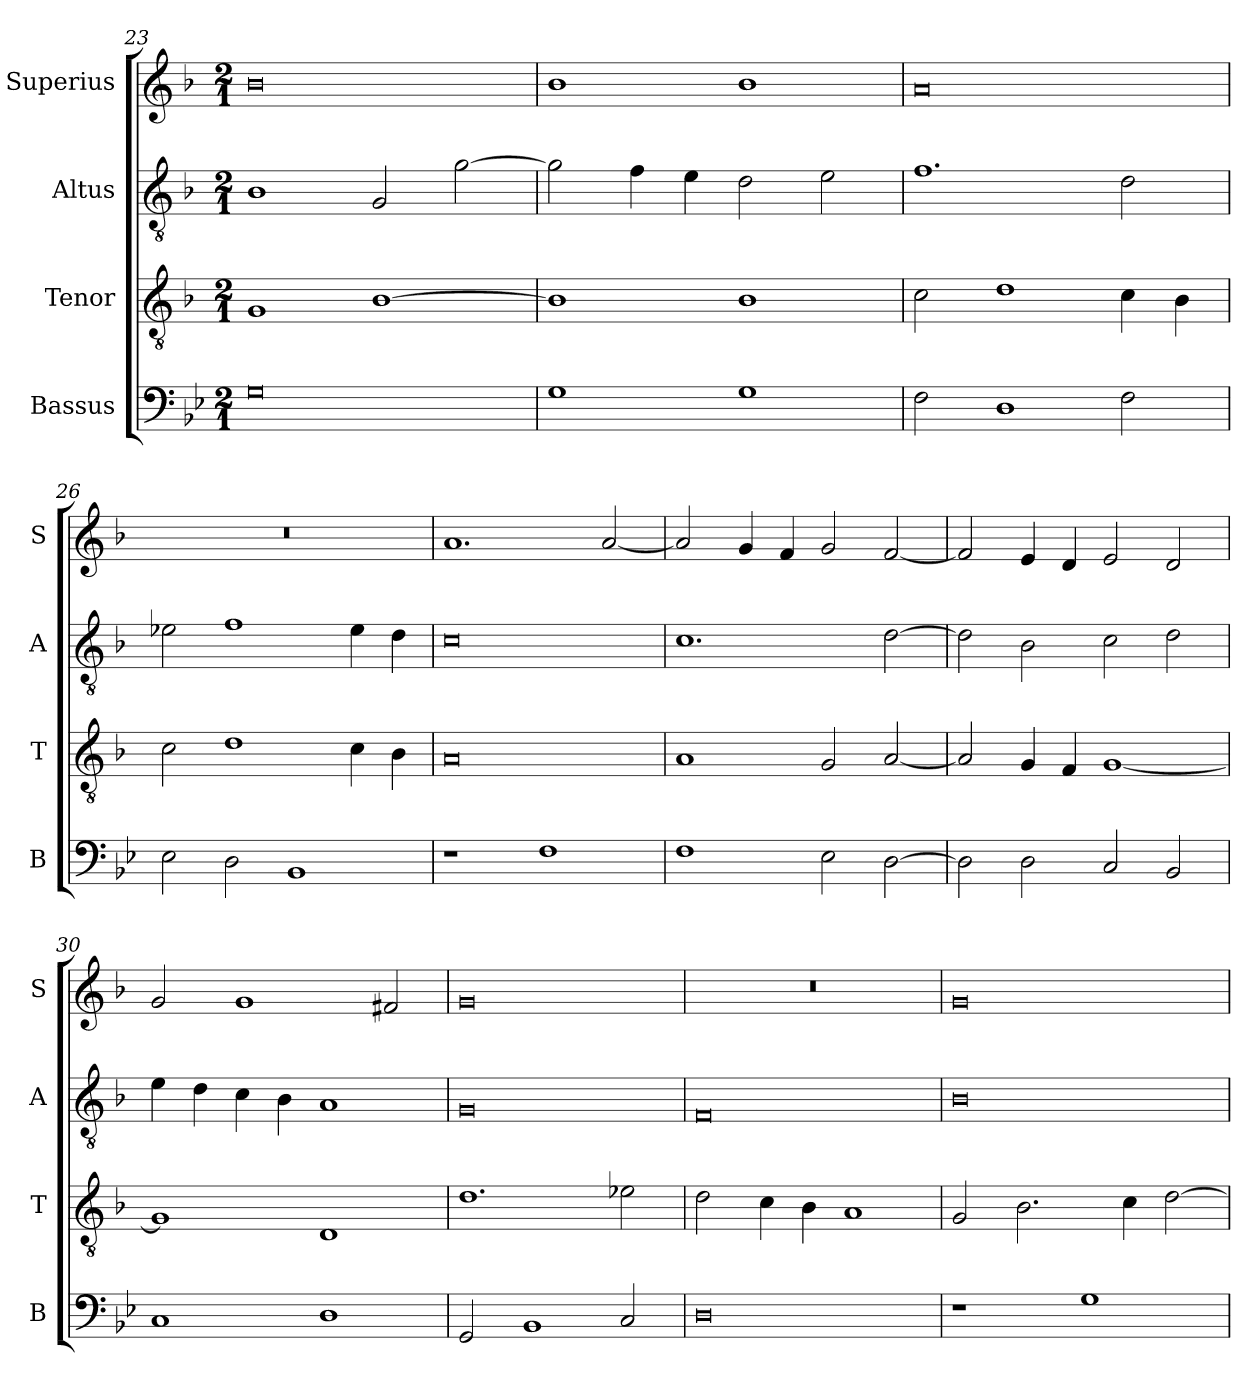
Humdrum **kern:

**kern	**kern	**kern	**kern
*part4	*part3	*part2	*part1
*staff4	*staff3	*staff2	*staff1
*I"Bassus	*I"Tenor	*I"Altus	*I"Superius
*I'B	*I'T	*I'A	*I'S
*clefF4	*clefGv2	*clefGv2	*clefG2
*k[b-e-]	*k[b-]	*k[b-]	*k[b-]
*M2/1	*M2/1	*M2/1	*M2/1
=23	=23	=23	=23
0G	1G	1B-	0b-
.	[1B-	2G/	.
.	.	[2g\	.
=24	=24	=24	=24
1G	1B-]	2g\]	1b-
.	.	4f\	.
.	.	4e\	.
1G	1B-	2d\	1b-
.	.	2e\	.
=25	=25	=25	=25
2F\	2c\	1.f	0a
1D	1d	.	.
2F\	4c\	2d\	.
.	4B-\	.	.
=26	=26	=26	=26
2E-\	2c\	2e-X\	0r
2D\	1d	1f	.
1BB-	.	.	.
.	4c\	4e-\	.
.	4B-\	4d\	.
=27	=27	=27	=27
1r	0A	0c	1.a
1F	.	.	.
.	.	.	[2a/
=28	=28	=28	=28
1F	1A	1.c	2a/]
.	.	.	4g/
.	.	.	4f/
2E-\	2G/	.	2g/
[2D\	[2A/	[2d\	[2f/
=29	=29	=29	=29
2D\]	2A/]	2d\]	2f/]
2D\	4G/	2B-\	4e/
.	4F/	.	4d/
2C/	[1G	2c\	2e/
2BB-/	.	2d\	2d/
=30	=30	=30	=30
1C	1G]	4e\	2g/
.	.	4d\	.
.	.	4c\	1g
.	.	4B-\	.
1D	1D	1A	.
.	.	.	2f#X/
=31	=31	=31	=31
2GG/	1.d	0G	0g
1BB-	.	.	.
2C/	2e-X\	.	.
=32	=32	=32	=32
0D	2d\	0F	0r
.	4c\	.	.
.	4B-\	.	.
.	1A	.	.
=33	=33	=33	=33
1r	2G/	0B-	0g
.	2.B-\	.	.
1G	.	.	.
.	4c\	.	.
.	[2d\	.	.
=	=	=	=
*-	*-	*-	*-
